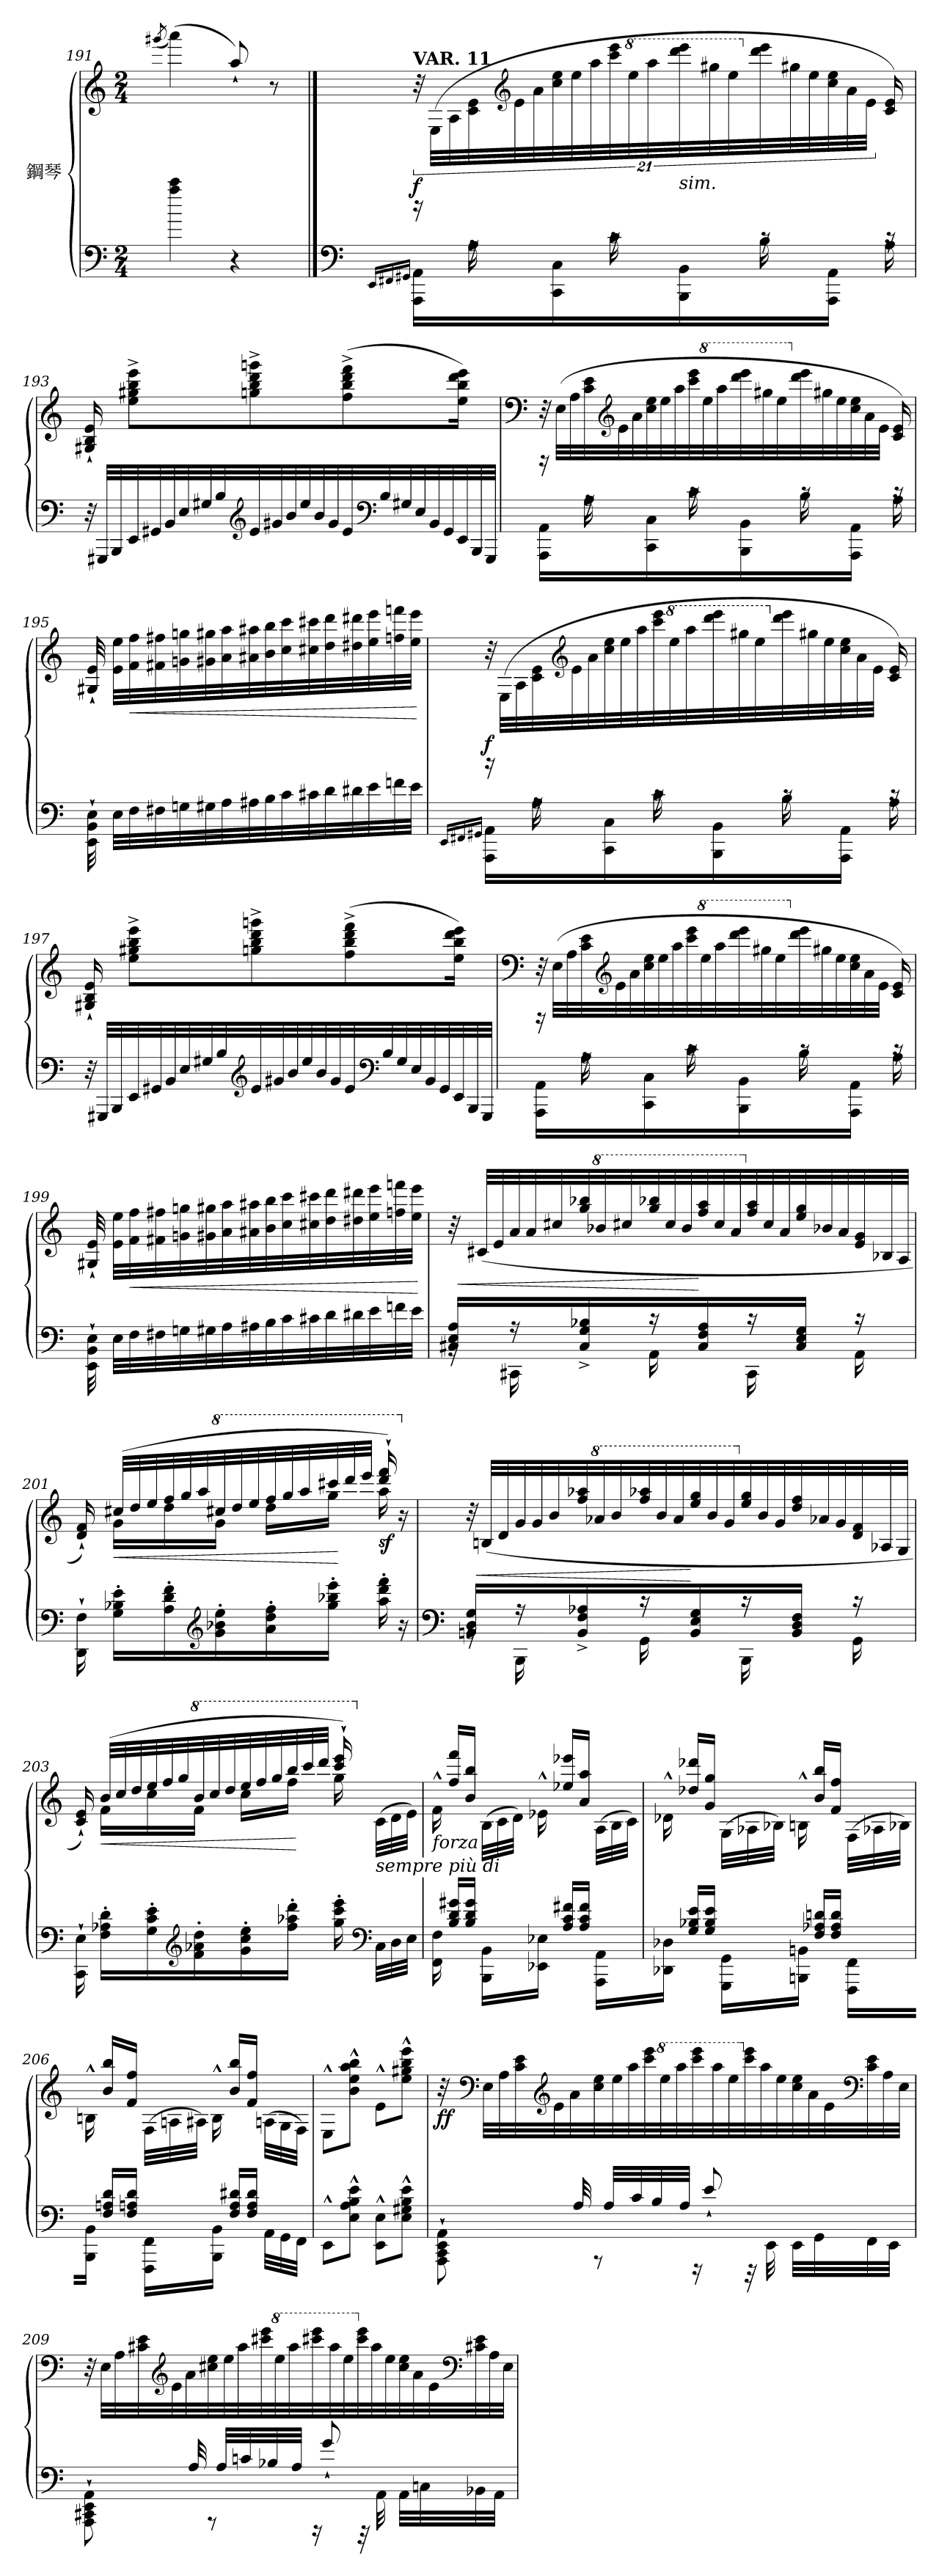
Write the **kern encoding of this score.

**kern	**kern	**dynam
*part1	*part1	*part1
*staff2	*staff1	*staff1/2
*I"鋼琴	*	*
*clefF4	*clefG2	*
*k[]	*k[]	*
*M2/4	*M2/4	*
=191	=191	=191
.	(<8qggg#X/	.
4aa\ 4ccc\	(>4aaa\)	.
4r	8aa`/)	.
.	8r	.
!!LO:LB:g=z
==192	==192	==192
*clefF4	*	*
16qEE/LL	.	.
16qFF#X/	.	.
16qGG#X/JJ	.	.
*^	*	*
!	!	!LO:TX:a:B:t=VAR. 11	!
!	!	!	!LO:DY:b
16AAA\ 16AA\LL	16rdd	48r	f
.	.	(>48E\LLL	.
.	.	48A\	.
16rA	16A\	48c\ 48e\	.
*	*	*clefG2	*
.	.	48e\	.
.	.	48a\	.
16CC\ 16C\	16ryy	48cc\ 48ee\	.
.	.	48ee\	.
.	.	48aa\	.
16rc	16c\	48ccc\ 48eee\	.
*	*	*8va	*
.	.	48eee\	.
.	.	48aaa\	.
*	*	*Xtuplet	*
!	!	!LO:TX:b:i:t=sim.	!
16BBB\ 16BB\	16ryy	48dddd\ 48eeee\	.
.	.	48ggg#X\	.
.	.	48eee\	.
*	*	*X8va	*
16rc	16B\	48ddd\ 48eee\	.
.	.	48gg#X\	.
.	.	48ee\	.
16AAA\ 16AA\JJ	16ryy	48cc\ 48ee\	.
.	.	48a\	.
.	.	48e\JJJ	.
16rc	16A\	16c/ 16e/)	.
*v	*v	*	*
=193	=193	=193
*Xtuplet	*	*
48r	16G#X/` 16B/` 16e/`	.
48GGG#X/LLL	.	.
48BBB/	.	.
48EE/	8ee\^ 8gg#X\^ 8bb\^ 8eee\^L	.
48GG#X/	.	.
48BB/	.	.
48E/	.	.
48G#X/	.	.
48B/	.	.
*clefG2	*	*
48e/	8ggn\^ 8bb\^ 8ddd\^ 8gggn\^	.
48g#X/	.	.
48b/	.	.
48ee/	.	.
48b/	.	.
48g#/	.	.
48e/	(>8ff\^ 8bb\^ 8ddd\^ 8fff\^	.
*clefF4	*	*
48B/	.	.
48G#X/	.	.
48E/	.	.
48BB/	.	.
48GG#/	.	.
48EE/	16ee\ 16bb\ 16ddd\ 16eee\Jk)	.
48BBB/	.	.
48GGG#/JJJ	.	.
!!LO:LB:g=z
=194	=194	=194
*	*clefF4	*
*^	*	*
16AAA\ 16AA\LL	16rdd	48r	.
.	.	(>48E\LLL	.
.	.	48A\	.
16rA	16A\	48c\ 48e\	.
*	*	*clefG2	*
.	.	48e\	.
.	.	48a\	.
16CC\ 16C\	16ryy	48cc\ 48ee\	.
.	.	48ee\	.
.	.	48aa\	.
16rc	16c\	48ccc\ 48eee\	.
*	*	*8va	*
.	.	48eee\	.
.	.	48aaa\	.
16BBB\ 16BB\	16ryy	48dddd\ 48eeee\	.
.	.	48ggg#X\	.
.	.	48eee\	.
*	*	*X8va	*
16rc	16B\	48ddd\ 48eee\	.
.	.	48gg#X\	.
.	.	48ee\	.
16AAA\ 16AA\JJ	16ryy	48cc\ 48ee\	.
.	.	48a\	.
.	.	48e\JJJ	.
16rc	16A\	16c/ 16e/)	.
*v	*v	*	*
=195	=195	=195
32EE\` 32BB\` 32E\`	32G#X/` 32e/`	.
32E\LLL	32e\ 32ee\LLL	.
!	!	!LO:HP:b
32F\	32f\ 32ff\	<
32F#X\	32f#X\ 32ff#X\	.
32Gn\	32gn\ 32ggn\	.
32G#X\	32g#X\ 32gg#X\	.
32A\	32a\ 32aa\	.
32A#X\	32a#X\ 32aa#X\	.
32B\	32b\ 32bb\	.
32c\	32cc\ 32ccc\	.
32c#X\	32cc#X\ 32ccc#X\	.
32d\	32dd\ 32ddd\	.
32d#X\	32dd#X\ 32ddd#X\	.
32e\	32ee\ 32eee\	.
32fn\	32ffn\ 32fffn\	.
32e\JJJ	32ee\ 32eee\JJJ	.
.	.	[
!!LO:LB:g=z
=196	=196	=196
16qEE/LL	.	.
16qFF#X/	.	.
16qGG#X/JJ	.	.
*	*clefF4	*
*^	*	*
!	!	!	!LO:DY:b
16AAA\ 16AA\LL	16rdd	48r	f
.	.	(>48E\LLL	.
.	.	48A\	.
16rA	16A\	48c\ 48e\	.
*	*	*clefG2	*
.	.	48e\	.
.	.	48a\	.
16CC\ 16C\	16ryy	48cc\ 48ee\	.
.	.	48ee\	.
.	.	48aa\	.
16rc	16c\	48ccc\ 48eee\	.
*	*	*8va	*
.	.	48eee\	.
.	.	48aaa\	.
16BBB\ 16BB\	16ryy	48dddd\ 48eeee\	.
.	.	48ggg#X\	.
.	.	48eee\	.
*	*	*X8va	*
16rc	16B\	48ddd\ 48eee\	.
.	.	48gg#X\	.
.	.	48ee\	.
16AAA\ 16AA\JJ	16ryy	48cc\ 48ee\	.
.	.	48a\	.
.	.	48e\JJJ	.
16rc	16A\	16c/ 16e/)	.
*v	*v	*	*
=197	=197	=197
48r	16G#X/` 16B/` 16e/`	.
48GGG#X/LLL	.	.
48BBB/	.	.
48EE/	8ee\^ 8gg#X\^ 8bb\^ 8eee\^L	.
48GG#X/	.	.
48BB/	.	.
48E/	.	.
48G#X/	.	.
48B/	.	.
*clefG2	*	*
48e/	8ggn\^ 8bb\^ 8ddd\^ 8gggn\^	.
48g#X/	.	.
48b/	.	.
48ee/	.	.
48b/	.	.
48g#/	.	.
48e/	(>8ff\^ 8bb\^ 8ddd\^ 8fff\^	.
*clefF4	*	*
48B/	.	.
48G#/	.	.
48E/	.	.
48BB/	.	.
48GG#/	.	.
48EE/	16ee\ 16bb\ 16ddd\ 16eee\Jk)	.
48BBB/	.	.
48GGG#/JJJ	.	.
!!LO:LB:g=z
=198	=198	=198
*	*clefF4	*
*^	*	*
16AAA\ 16AA\LL	16rdd	48r	.
.	.	(>48E\LLL	.
.	.	48A\	.
16rA	16A\	48c\ 48e\	.
*	*	*clefG2	*
.	.	48e\	.
.	.	48a\	.
16CC\ 16C\	16ryy	48cc\ 48ee\	.
.	.	48ee\	.
.	.	48aa\	.
16rc	16c\	48ccc\ 48eee\	.
*	*	*8va	*
.	.	48eee\	.
.	.	48aaa\	.
16BBB\ 16BB\	16ryy	48dddd\ 48eeee\	.
.	.	48ggg#X\	.
.	.	48eee\	.
*	*	*X8va	*
16rc	16B\	48ddd\ 48eee\	.
.	.	48gg#X\	.
.	.	48ee\	.
16AAA\ 16AA\JJ	16ryy	48cc\ 48ee\	.
.	.	48a\	.
.	.	48e\JJJ	.
16rc	16A\	16c/ 16e/)	.
*v	*v	*	*
=199	=199	=199
32EE\` 32BB\` 32E\`	32G#X/` 32e/`	.
32E\LLL	32e\ 32ee\LLL	.
!	!	!LO:HP:b
32F\	32f\ 32ff\	<
32F#X\	32f#X\ 32ff#X\	.
32Gn\	32gn\ 32ggn\	.
32G#X\	32g#X\ 32gg#X\	.
32A\	32a\ 32aa\	.
32A#X\	32a#X\ 32aa#X\	.
32B\	32b\ 32bb\	.
32c\	32cc\ 32ccc\	.
32c#X\	32cc#X\ 32ccc#X\	.
32d\	32dd\ 32ddd\	.
32d#X\	32dd#X\ 32ddd#X\	.
32e\	32ee\ 32eee\	.
32fn\	32ffn\ 32fffn\	.
32e\JJJ	32ee\ 32eee\JJJ	.
.	.	[
!!LO:LB:g=z
=200	=200	=200
*^	*	*
16C#X/ 16E/ 16A/LL	16rBB	48r	.
!	!	!	!LO:HP:b
.	.	(>48c#X/LLL	<
.	.	48e/	.
16rA	16CC#X\	48a/	.
.	.	48a/	.
.	.	48cc#X/	.
16C#/^ 16G/^ 16B-X/^	16ryy	48gg/ 48bb-X/	.
*	*	*8va	*
.	.	48bb-/	.
.	.	48ccc#X/	.
16rc	16AA\	48ggg/ 48bbb-X/	.
.	.	48ccc#/	.
.	.	48bb-/	.
16C#/ 16F/ 16A/	16ryy	48fff/ 48aaa/	[
.	.	48ccc#/	.
.	.	48aa/	.
*	*	*X8va	*
16rc	16CC#\	48ff/ 48aa/	.
.	.	48cc#/	.
.	.	48a/	.
16C#/ 16E/ 16G/JJ	16ryy	48ee/ 48gg/	.
.	.	48b-X/	.
.	.	48a/	.
16rc	16AA\	48e/ 48g/	.
.	.	48B-X/	.
.	.	48A/JJJ	.
*v	*v	*	*
=201	=201	=201
*	*^	*
16DD\` 16F\`	16d/` 16f/`)	16ryy	.
!	!	!	!LO:HP:b
16G\' 16B-X\' 16e\'LL	(>48cc#X/LLL	16g\LL	<
.	48dd/	.	.
.	48ee/	.	.
16A\' 16d\' 16f\'	48ff/	16dd\	.
.	48gg/	.	.
.	48aa/	.	.
*clefG2	*	*	*
*	*8va	*	*
16g\' 16b-X\' 16ee\'	48ccc#X/	16gg\JJ	.
.	48ddd/	.	.
.	48eee/	.	.
16a\' 16dd\' 16ff\'	48fff/	16ddd\LL	.
.	48ggg/	.	.
.	48aaa/	.	.
16gg\' 16bb-X\' 16eee\'JJ	48cccc#X/	16ggg\JJ	.
.	48dddd/	.	[
.	48eeee/JJJ	.	.
!	!	!	!LO:DY:b
16aa\' 16ddd\' 16fff\'	16dddd/` 16ffff/`)	16aaa\	sf
*	*X8va	*	*
16r	16r	16ryy	.
*	*v	*v	*
!!LO:PB:g=z
=202	=202	=202
*clefF4	*	*
*^	*	*
16BBn/ 16D/ 16G/LL	16rBB	48r	.
!	!	!	!LO:HP:b
.	.	(>48Bn/LLL	<
.	.	48d/	.
16rA	16BBB\	48g/	.
.	.	48g/	.
.	.	48b/	.
16BB/^ 16F/^ 16A-X/^	16ryy	48ff/ 48aa-X/	.
*	*	*8va	*
.	.	48aa-/	.
.	.	48bb/	.
16rc	16GG\	48fff/ 48aaa-X/	.
.	.	48bb/	.
.	.	48aa-/	.
16BB/ 16E/ 16G/	16ryy	48eee/ 48ggg/	[
.	.	48bb/	.
.	.	48gg/	.
*	*	*X8va	*
16rc	16BBB\	48ee/ 48gg/	.
.	.	48b/	.
.	.	48g/	.
16BB/ 16D/ 16F/JJ	16ryy	48dd/ 48ff/	.
.	.	48a-X/	.
.	.	48g/	.
16rc	16GG\	48d/ 48f/	.
.	.	48A-X/	.
.	.	48G/JJJ	.
*v	*v	*	*
=203	=203	=203
*	*^	*
16CC\` 16E\`	16c/` 16e/`)	16ryy	.
!	!	!	!LO:HP:b
16F\' 16A-X\' 16d\'LL	(>48b/LLL	16f\LL	<
.	48cc/	.	.
.	48dd/	.	.
16G\' 16c\' 16e\'	48ee/	16cc\	.
.	48ff/	.	.
.	48gg/	.	.
*clefG2	*	*	*
*	*8va	*	*
16f\' 16a-X\' 16dd\'	48bb/	16ff\JJ	.
.	48ccc/	.	.
.	48ddd/	.	.
16g\' 16cc\' 16ee\'	48eee/	16ccc\LL	.
.	48fff/	.	.
.	48ggg/	.	.
16ff\' 16aa-X\' 16ddd\'JJ	48bbb/	16fff\JJ	.
.	48cccc/	.	[
.	48dddd/JJJ	.	.
!	!	!	!LO:DY:b
!	!	!	!LO:DY:n=1:b
16gg\' 16ccc\' 16eee\'	16cccc/` 16eeee/`)	16ggg\	sf sf
*clefF4	*	*	*
*	*X8va	*	*
!	!LO:TX:b:i:t=sempre più di	!	!
48C\LLL	(>48c\LLL	16ryy	.
48D\	48d\	.	.
48E\JJJ	48e\JJJ)	.	.
*	*v	*v	*
!!LO:LB:g=z
=204	=204	=204
!	!LO:TX:b:i:t=forza	!
16FF\ 16F\	16f^^\	.
16B/ 16d/ 16g#X/LL	16ff/ 16fff/LL	.
16B/ 16d/ 16g#/JJ	16b/ 16bb/JJ	.
16BBB\ 16BB\LL	(>48B\LLL	.
.	48c\	.
.	48d\JJJ)	.
16EE-X\ 16E-X\JJ	16e-X^^\	.
16A/ 16c/ 16f#X/LL	16ee-X/ 16eee-X/LL	.
16A/ 16c/ 16f#/JJ	16a/ 16aa/JJ	.
16AAA\ 16AA\LL	(>48A\LLL	.
.	48B\	.
.	48c\JJJ)	.
=205	=205	=205
16DD-X\ 16D-X\JJ	16d-X^^\	.
16G/ 16B-X/ 16e/LL	16dd-X/ 16ddd-X/LL	.
16G/ 16B-/ 16e/JJ	16g/ 16gg/JJ	.
16GGG\ 16GG\LL	(>48G\LLL	.
.	48A-X\	.
.	48B-X\JJJ)	.
16BBBn\ 16BBn\JJ	16Bn^^\	.
16F/ 16A-X/ 16dn/LL	16b/ 16bb/LL	.
16F/ 16A-/ 16d/JJ	16f/ 16ff/JJ	.
16FFF\ 16FF\LL	(>48F\LLL	.
.	48A-X\	.
.	48B-X\JJJ)	.
=206	=206	=206
16BBB\ 16BB\JJ	16Bn^^\	.
16F/ 16An/ 16d/LL	16b/ 16bb/LL	.
16F/ 16An/ 16d/JJ	16f/ 16ff/JJ	.
16FFF\ 16FF\LL	(>48F\LLL	.
.	48An\	.
.	48A#X\JJJ)	.
16BBB\ 16BB\JJ	16B^^\	.
16F/ 16A/ 16d#X/LL	16b/ 16bb/LL	.
16F/ 16A/ 16d#/JJ	16f/ 16ff/JJ	.
48AA\LLL	(>48An\LLL	.
48GG\	48G\	.
48FF\JJJ	48F\JJJ)	.
=207	=207	=207
8EE^^\L	8E^^\L	.
8E\^^ 8A\^^ 8B\^^ 8e\^^J	8b\^^ 8ee\^^ 8aa\^^ 8bb\^^J	.
8EE\^^ 8E\^^L	8e^^\L	.
8E\^^ 8G#X\^^ 8B\^^ 8e\^^J	8ee\^^ 8gg#X\^^ 8bb\^^ 8eee\^^J	.
!!LO:LB:g=z
=208	=208	=208
*^	*	*
!	!	!	!LO:DY:b
8AAA\` 8CC\` 8EE\` 8AA\`	16..ryy	48r	ff
*	*	*clefF4	*
.	.	48E\LLL	.
.	.	48A\	.
.	.	48c\ 48e\	.
*	*	*clefG2	*
.	.	48e\	.
.	.	48a\	.
.	32A/	.	.
8rAAA	.	48cc\ 48ee\	.
.	32A/LLL	.	.
.	.	48ee\	.
.	.	48aa\	.
.	32c/	.	.
.	.	48ccc\ 48eee\	.
.	32B/	.	.
*	*	*8va	*
.	.	48eee\	.
.	.	48aaa\	.
.	32A/JJJ	.	.
16rFFF	.	48cccc\ 48eeee\	.
.	8e`/	.	.
.	.	48aaa\	.
.	.	48eee\	.
*	*	*X8va	*
32rDDD	.	48ccc\ 48eee\	.
.	.	48aa\	.
32EE\	.	.	.
.	.	48ee\	.
32EE\LLL	.	48cc\ 48ee\	.
.	16..ryy	.	.
.	.	48a\	.
32GG\	.	.	.
.	.	48e\	.
*	*	*clefF4	*
32FF\	.	48c\ 48e\	.
.	.	48A\	.
32EE\JJJ	.	.	.
.	.	48E\JJJ	.
=209	=209	=209	=209
8AAA\` 8CC#X\` 8EE\` 8AA\`	16..ryy	48r	.
.	.	48E\LLL	.
.	.	48A\	.
.	.	48c#X\ 48e\	.
*	*	*clefG2	*
.	.	48e\	.
.	.	48a\	.
.	32A/	.	.
8rAAA	.	48cc#X\ 48ee\	.
.	32A/LLL	.	.
.	.	48ee\	.
.	.	48aa\	.
.	32cn/	.	.
.	.	48ccc#X\ 48eee\	.
.	32B-X/	.	.
*	*	*8va	*
.	.	48eee\	.
.	.	48aaa\	.
.	32A/JJJ	.	.
16rFFF	.	48cccc#X\ 48eeee\	.
.	8g`/	.	.
.	.	48aaa\	.
.	.	48eee\	.
*	*	*X8va	*
32rDDD	.	48ccc#\ 48eee\	.
.	.	48aa\	.
32AA\	.	.	.
.	.	48ee\	.
32AA\LLL	.	48cc#\ 48ee\	.
.	16..ryy	.	.
.	.	48a\	.
32Cn\	.	.	.
.	.	48e\	.
*	*	*clefF4	*
32BB-X\	.	48c#X\ 48e\	.
.	.	48A\	.
32AA\JJJ	.	.	.
.	.	48E\JJJ	.
*v	*v	*	*
=	=	=
*-	*-	*-
